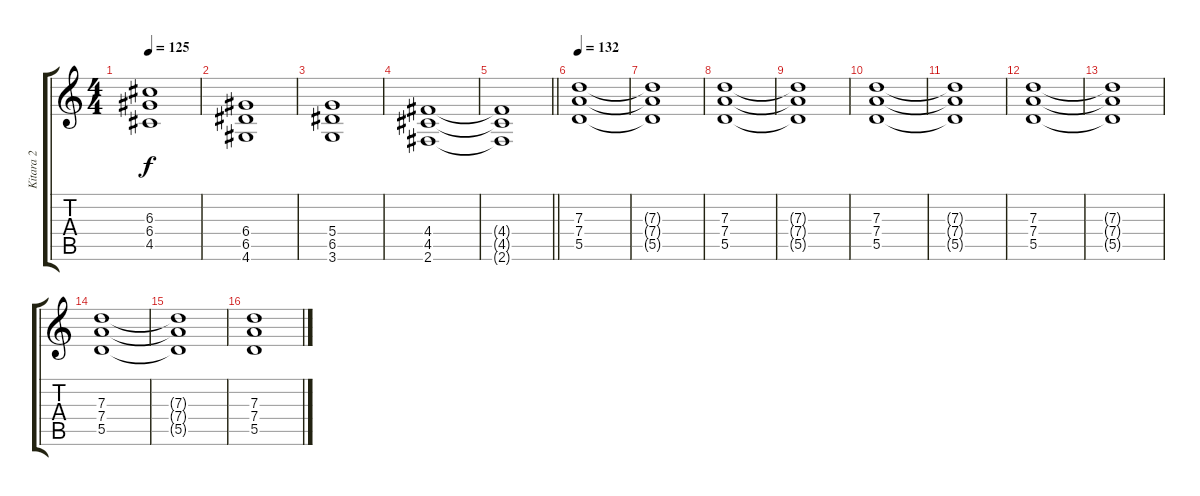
\track ("Kitara 2" "Kitara 2") {instrument distortionguitar}
\staff {score tabs}
\tuning (E4 B3 G3 D3 A2 E2) {hide}
\ts (4 4)
\tempo 125
\clef g2
\ks c
(6.3 6.4 4.5).1{dy f} |
(6.4 6.5 4.6).1 |
(5.4 6.5 3.6).1 |
(4.4 4.5 2.6).1 |
\barLineRight lightlight
(4.4{t} 4.5{t} 2.6{t}).1 |
\section ("" "")
\tempo 132
(7.3 7.4 5.5).1 |
(7.3{t} 7.4{t} 5.5{t}).1{volume 9} |
(7.3 7.4 5.5).1 |
(7.3{t} 7.4{t} 5.5{t}).1{volume 7} |
(7.3 7.4 5.5).1{volume 9} |
(7.3{t} 7.4{t} 5.5{t}).1{volume 7} |
(7.3 7.4 5.5).1{volume 9} |
(7.3{t} 7.4{t} 5.5{t}).1{volume 7} |
(7.3 7.4 5.5).1{volume 9} |
(7.3{t} 7.4{t} 5.5{t}).1{volume 7} |
(7.3 7.4 5.5).1{volume 9}
